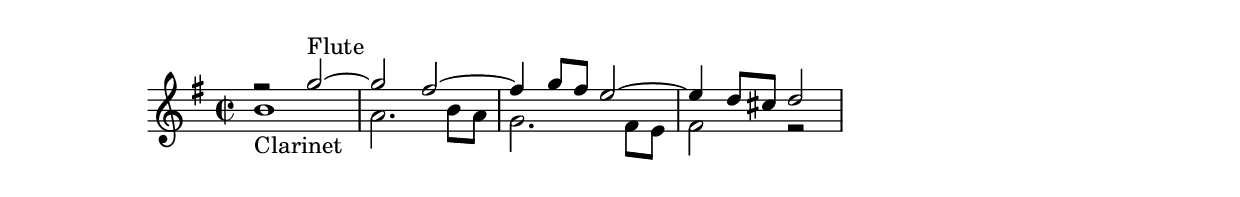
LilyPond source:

%% DO NOT EDIT this file manually; it is automatically
%% generated from LSR http://lsr.di.unimi.it
%% Make any changes in LSR itself, or in Documentation/snippets/new/ ,
%% and then run scripts/auxiliar/makelsr.py
%%
%% This file is in the public domain.
\version "2.19.2"

\header {
  lsrtags = "contexts-and-engravers, midi, real-music"

  texidoc = "
When outputting MIDI, the default behavior is for each staff to
represent one MIDI channel, with all the voices on a staff amalgamated.
This minimizes the risk of running out of MIDI channels, since there
are only 16 available per MIDI port, and most devices support only one
port.

However, by moving the @code{Staff_performer} to the @code{Voice}
context, each voice on a staff can have its own MIDI channel, as is
demonstrated by the following example: despite being on the same staff,
two MIDI channels are created, each with a different
@code{midiInstrument}.

"
  doctitle = "Changing MIDI output to one channel per voice"
} % begin verbatim


\score {
  \new Staff <<
    \new Voice \relative c''' {
      \set midiInstrument = #"flute"
      \voiceOne
      \key g \major
      \time 2/2
      r2 g-"Flute" ~
      g fis ~
      4 g8 fis e2 ~
      4 d8 cis d2
    }
    \new Voice \relative c'' {
      \set midiInstrument = #"clarinet"
      \voiceTwo
      b1-"Clarinet"
      a2. b8 a
      g2. fis8 e
      fis2 r
    }
  >>
  \layout { }
  \midi {
    \context {
      \Staff
      \remove "Staff_performer"
    }
    \context {
      \Voice
      \consists "Staff_performer"
    }
    \tempo 2 = 72
  }
}
